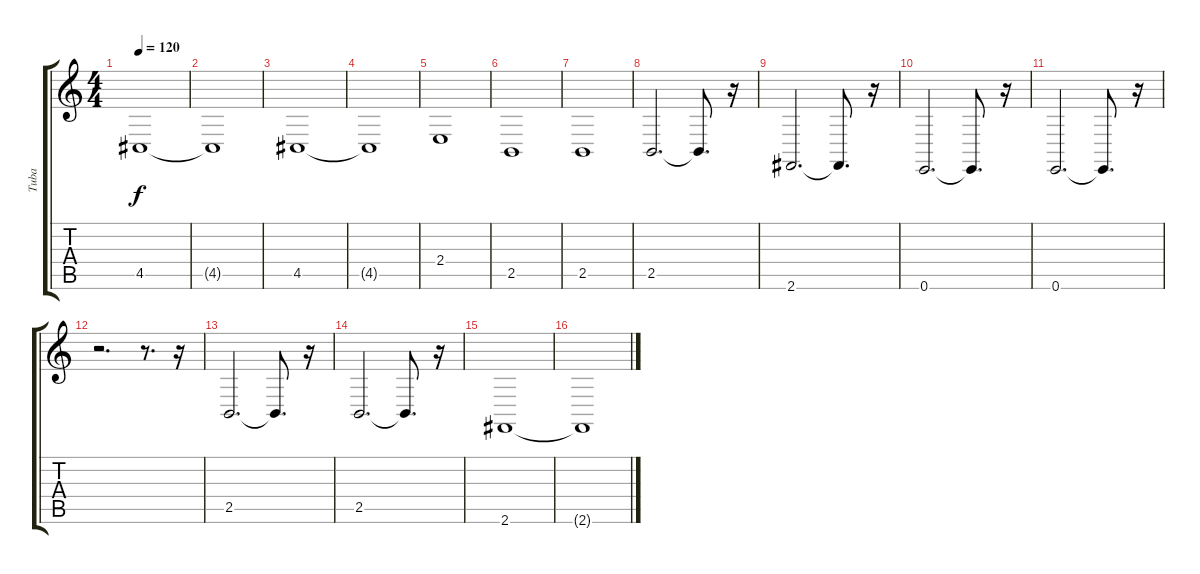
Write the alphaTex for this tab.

\track ("Tuba" "Tuba") {instrument tuba}
\staff {score tabs}
\tuning (E4 B3 G3 D3 A2 E2) {hide}
\ts (4 4)
\tempo 120
\clef g2
\ks c
4.5.1{dy f} |
4.5{t}.1 |
4.5.1 |
4.5{t}.1 |
2.4.1 |
2.5.1 |
2.5.1 |
2.5.2{d} 2.5{t}.8{d} r.16 |
2.6.2{d} 2.6{t}.8{d} r.16 |
0.6.2{d} 0.6{t}.8{d} r.16 |
0.6.2{d} 0.6{t}.8{d} r.16 |
r.2{d} r.8{d} r.16 |
2.5.2{d} 2.5{t}.8{d} r.16 |
2.5.2{d} 2.5{t}.8{d} r.16 |
2.6.1 |
2.6{t}.1
